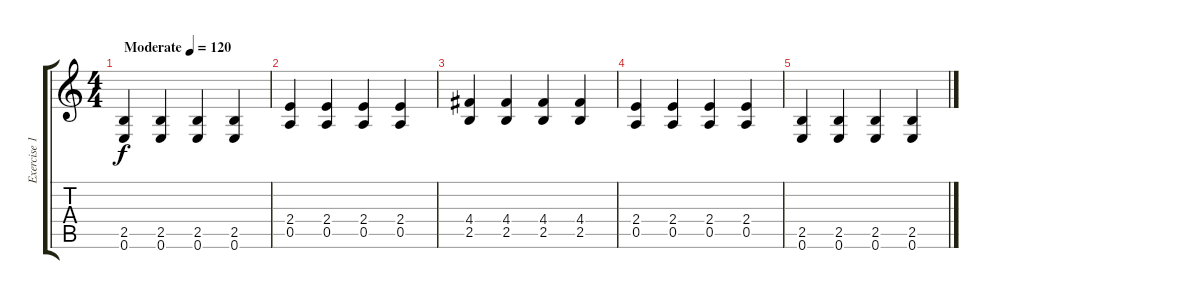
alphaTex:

\track ("Exercise 1" "Exercise 1") {instrument acousticguitarsteel}
\staff {score tabs}
\tuning (E4 B3 G3 D3 A2 E2) {hide}
\ts (4 4)
\tempo (120 "Moderate")
\clef g2
\ks c
(2.5 0.6).4{dy f instrument acousticguitarsteel} (2.5 0.6).4 (2.5 0.6).4 (2.5 0.6).4 |
(2.4 0.5).4 (2.4 0.5).4 (2.4 0.5).4 (2.4 0.5).4 |
(4.4 2.5).4 (4.4 2.5).4 (4.4 2.5).4 (4.4 2.5).4 |
(2.4 0.5).4 (2.4 0.5).4 (2.4 0.5).4 (2.4 0.5).4 |
(2.5 0.6).4 (2.5 0.6).4 (2.5 0.6).4 (2.5 0.6).4
